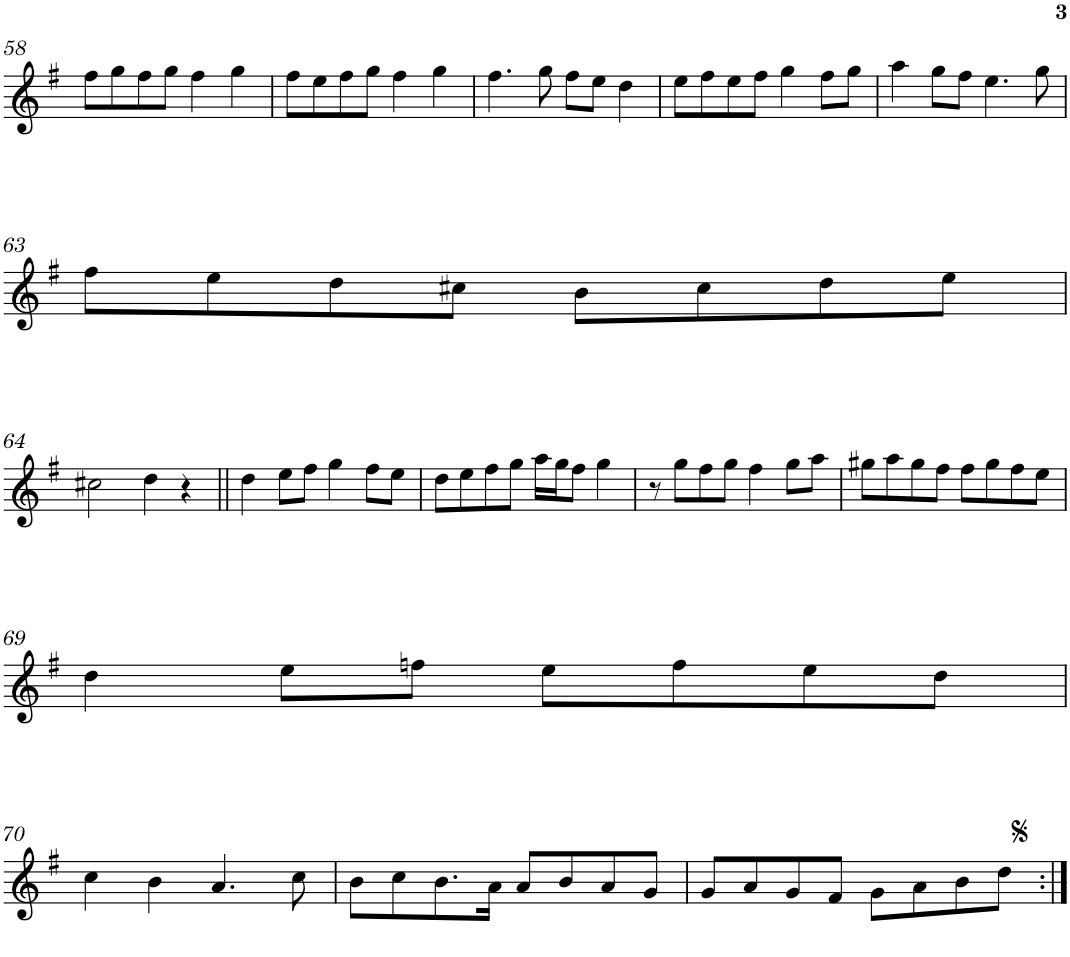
**kern
*part1
*staff1
*I"Piano
*I'Pno.
!!LO:PB:g=z
*clefG2
*k[f#]
*M4/4
*met(c)
=58
8ff#\L
8gg\
8ff#\
8gg\J
4ff#\
4gg\
=59
8ff#\L
8ee\
8ff#\
8gg\J
4ff#\
4gg\
=60
4.ff#\
8gg\
8ff#\L
8ee\J
4dd\
=61
8ee\L
8ff#\
8ee\
8ff#\J
4gg\
8ff#\L
8gg\J
=62
4aa\
8gg\L
8ff#\J
4.ee\
8gg\
!!LO:LB:g=z
=63
8ff#\L
8ee\
8dd\
8cc#X\J
8b\L
8cc#\
8dd\
8ee\J
!!LO:LB:g=z
=64
2cc#X\
4dd\
4r
=65||
4dd\
8ee\L
8ff#\J
4gg\
8ff#\L
8ee\J
=66
8dd\L
8ee\
8ff#\
8gg\J
16aa\LL
16gg\J
8ff#\J
4gg\
=67
8r
8gg\L
8ff#\
8gg\J
4ff#\
8gg\L
8aa\J
=68
8gg#X\L
8aa\
8gg#\
8ff#\J
8ff#\L
8gg#\
8ff#\
8ee\J
!!LO:LB:g=z
=69
4dd\
8ee\L
8ffn\J
8ee\L
8ff\
8ee\
8dd\J
!!LO:LB:g=z
=70
4cc\
4b\
4.a/
8cc\
=71
8b\L
8cc\
8.b\
16a\Jk
8a/L
8b/
8a/
8g/J
=72
8g/L
8a/
8g/
8f#/J
8g\L
8a\
8b\
8dd\J
=:|!
*-
